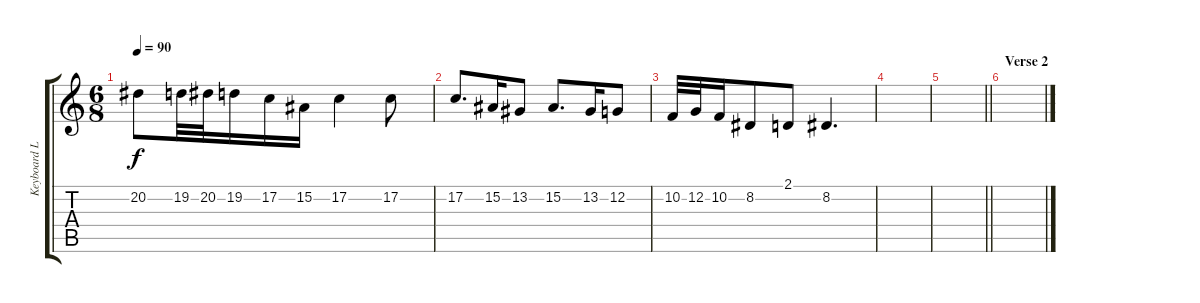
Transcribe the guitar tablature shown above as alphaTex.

\track ("Keyboard Lead" "Keyboard L") {instrument accordion}
\staff {score tabs}
\tuning (C4 G3 Eb3 Bb2 F2 C2) {hide}
\ts (6 8)
\tempo 90
\clef g2
\ks c
20.2.8{dy f} 19.2.32 20.2.32 19.2.16 17.2.16 15.2.16 17.2.4 17.2.8 |
17.2.8{d} 15.2.16 13.2.8 15.2.8{d} 13.2.16 12.2.8 |
10.2.32 12.2.32 10.2.16 8.2.8 2.1.8 8.2.4{d} |
|
\barLineRight lightlight
|
\section ("" "Verse 2")
